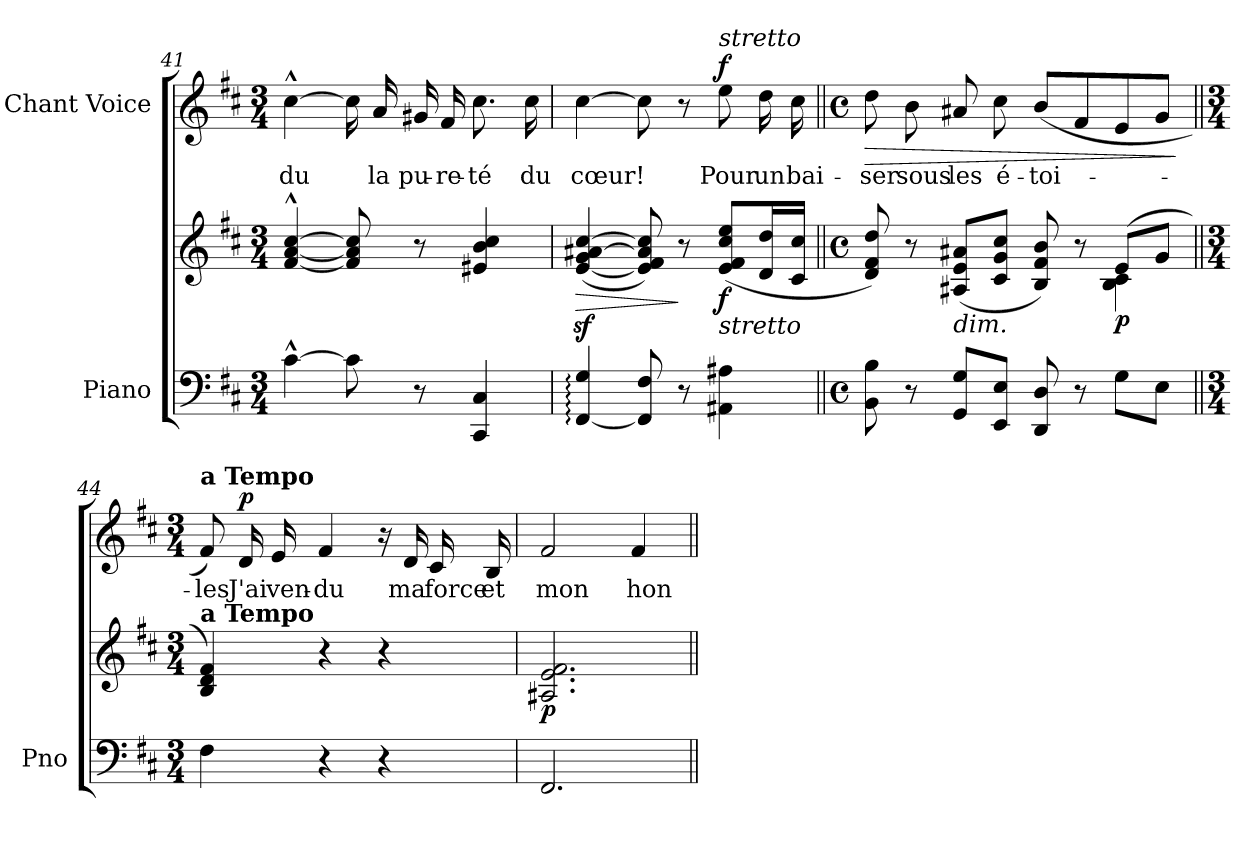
**kern	**kern	**dynam	**kern	**text	**dynam
*part2	*part2	*part2	*part1	*part1	*part1
*staff3	*staff2	*staff2/3	*staff1	*staff1	*staff1
*I"Piano	*	*	*I"Chant Voice	*	*
*I'Pno	*	*	*	*	*
*clefF4	*clefG2	*	*clefG2	*	*
*k[f#c#]	*k[f#c#]	*	*k[f#c#]	*	*
*M3/4	*M3/4	*	*M3/4	*	*
=41	=41	=41	=41	=41	=41
!	!	!	!	!LO:LY:b	!
[4c#^^\	[4f#/^^ [4a/^^ [4cc#/^^	.	[4cc#^^\	-du	.
8c#\]	8f#/] 8a/] 8cc#/]	.	16cc#\]	.	.
!	!	!	!	!LO:LY:b	!
.	.	.	16a/	la	.
!	!	!	!	!LO:LY:b	!
8r	8r	.	16g#X/	pu-	.
!	!	!	!	!LO:LY:b	!
.	.	.	16f#/	-re-	.
!	!	!	!	!LO:LY:b	!
4CC#/ 4C#/	4e#X/ 4b/ 4cc#/	.	8.cc#\	-té	.
!	!	!	!	!LO:LY:b	!
.	.	.	16cc#\	du	.
!!LO:LB:g=z
=42	=42	=42	=42	=42	=42
!	!	!LO:HP:b	!	!LO:LY:b	!
[4FF#/: 4G/:	(<[4e/z< 4g/z< [4a#X/z< [4cc#/z<	>	[4cc#\	cœur!	.
8FF#/] 8F#/	8e/] 8f#/ 8a#/] 8cc#/])	.	8cc#\]	.	.
8r	8r	]	8r	.	.
*	*	*	*MM55	*	*
!	!	!	!LO:TX:a:i:t=stretto	!	!
!	!LO:TX:b:i:t=stretto	!	!	!	!
!	!	!LO:DY:b	!	!LO:LY:b	!LO:DY:a
4AA#X\ 4A#X\	(<8e/ 8f#/ 8cc#/ 8ee/L	f	8ee\	Pour	f
!	!	!	!	!LO:LY:b	!
.	16d/ 16dd/L	.	16dd\	un	.
!	!	!	!	!LO:LY:b	!
.	16c#/ 16cc#/JJ	.	16cc#\	bai-	.
=43||	=43||	=43||	=43||	=43||	=43||
*M4/4	*M4/4	*	*M4/4	*	*
*met(c)	*met(c)	*	*met(c)	*	*
*	*^	*	*	*	*
!	!	!	!	!	!LO:LY:b	!LO:HP:b
8BB\ 8B\	8d/ 8f#/ 8dd/)	2.rcyy	.	8dd\	-ser	>
!	!	!	!	!	!LO:LY:b	!
8r	8r	.	.	8b\	sous	.
!	!LO:TX:b:i:t=dim.	!	!	!	!	!
!	!	!	!	!	!LO:LY:b	!
8GG/ 8G/L	(<8A#X/ 8e/ 8a#X/L	.	.	8a#X/	les	.
!	!	!	!	!	!LO:LY:b	!
8EE/ 8E/J	8c#/ 8g/ 8cc#/J	.	.	8cc#\	é-	.
!	!	!	!	!	!LO:LY:b	!
8DD/ 8D/	8B/ 8f#/ 8b/)	.	.	(<8b/L	-toi-	.
8r	8r	.	.	8f#/	.	.
!	!	!	!LO:DY:b	!	!	!
8G\L	(>8e/L	4B\ 4c#\	p	8e/	.	.
8E\J	8g/J	.	.	8g/J	.	.
*	*v	*v	*	*	*	*
.	.	.	.	.	]
=44||	=44||	=44||	=44||	=44||	=44||
*M3/4	*M3/4	*	*M3/4	*	*
!	!	!	!LO:TX:a:B:t=a Tempo	!	!
!	!LO:TX:a:B:t=a Tempo	!	!	!	!
!	!	!	!	!LO:LY:b	!
4F#\	4B/ 4d/ 4f#/)	.	8f#/)	-les	.
!	!	!	!	!LO:LY:b	!LO:DY:a
.	.	.	16d/	J'ai	p
!	!	!	!	!LO:LY:b	!
.	.	.	16e/	ven-	.
!	!	!	!	!LO:LY:b	!
4r	4r	.	4f#/	-du	.
4r	4r	.	16r	.	.
!	!	!	!	!LO:LY:b	!
.	.	.	16d/	ma	.
!	!	!	!	!LO:LY:b	!
.	.	.	16c#/	force	.
!	!	!	!	!LO:LY:b	!
.	.	.	16B/	et	.
=45	=45	=45	=45	=45	=45
!	!	!LO:DY:b	!	!LO:LY:b	!
2.FF#/	2.A#X/ 2.e/ 2.f#/	p	2f#/	mon	.
!	!	!	!	!LO:LY:b	!
.	.	.	4f#/	hon-	.
=||	=||	=||	=||	=||	=||
*-	*-	*-	*-	*-	*-
